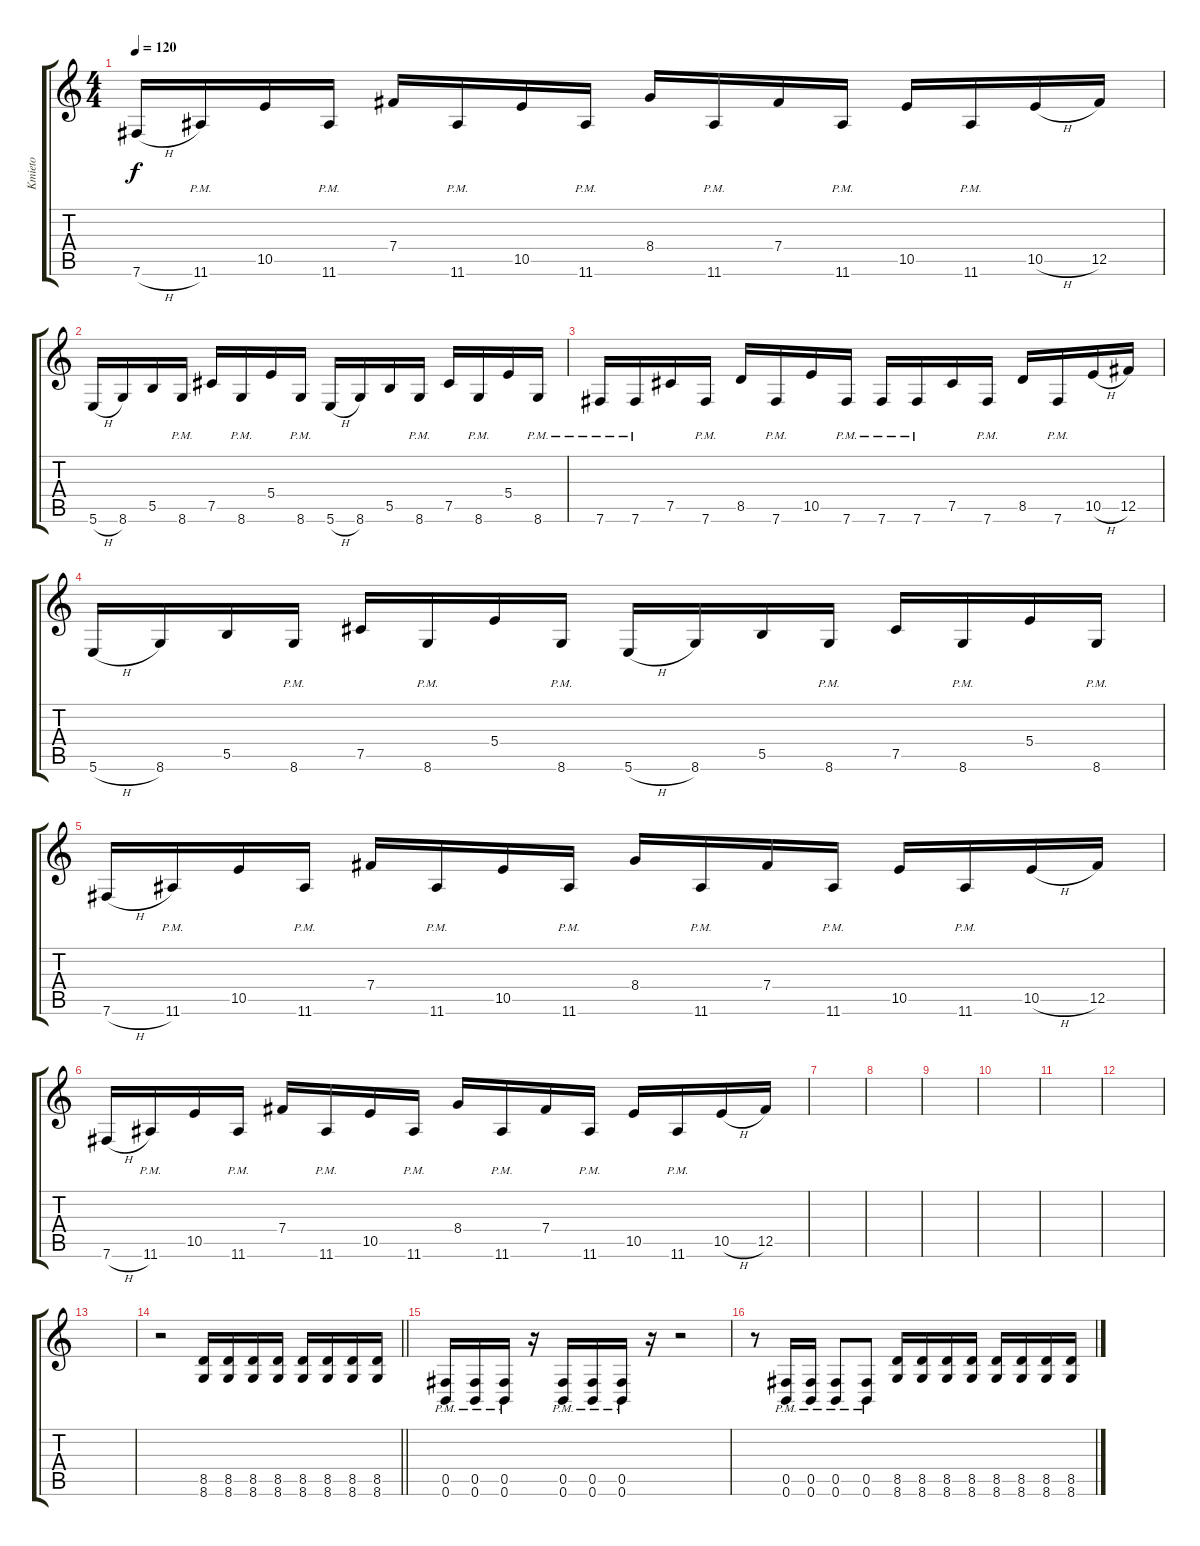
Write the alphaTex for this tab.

\track ("Kmieto" "Kmieto") {instrument distortionguitar}
\staff {score tabs}
\tuning (Db4 Ab3 E3 B2 Gb2 B1) {hide}
\ts (4 4)
\tempo 120
\clef g2
\ks c
7.6{h}.16{dy f} 11.6{pm}.16 10.5.16 11.6{pm}.16 7.4.16 11.6{pm}.16 10.5.16 11.6{pm}.16 8.4.16 11.6{pm}.16 7.4.16 11.6{pm}.16 10.5.16 11.6{pm}.16 10.5{h}.16 12.5.16 |
5.6{h}.16 8.6.16 5.5.16 8.6{pm}.16 7.5.16 8.6{pm}.16 5.4.16 8.6{pm}.16 5.6{h}.16 8.6.16 5.5.16 8.6{pm}.16 7.5.16 8.6{pm}.16 5.4.16 8.6{pm}.16 |
7.6{pm}.16 7.6{pm}.16 7.5.16 7.6{pm}.16 8.5.16 7.6{pm}.16 10.5.16 7.6{pm}.16 7.6{pm}.16 7.6{pm}.16 7.5.16 7.6{pm}.16 8.5.16 7.6{pm}.16 10.5{h}.16 12.5.16 |
5.6{h}.16 8.6.16 5.5.16 8.6{pm}.16 7.5.16 8.6{pm}.16 5.4.16 8.6{pm}.16 5.6{h}.16 8.6.16 5.5.16 8.6{pm}.16 7.5.16 8.6{pm}.16 5.4.16 8.6{pm}.16 |
7.6{h}.16 11.6{pm}.16 10.5.16 11.6{pm}.16 7.4.16 11.6{pm}.16 10.5.16 11.6{pm}.16 8.4.16 11.6{pm}.16 7.4.16 11.6{pm}.16 10.5.16 11.6{pm}.16 10.5{h}.16 12.5.16 |
7.6{h}.16 11.6{pm}.16 10.5.16 11.6{pm}.16 7.4.16 11.6{pm}.16 10.5.16 11.6{pm}.16 8.4.16 11.6{pm}.16 7.4.16 11.6{pm}.16 10.5.16 11.6{pm}.16 10.5{h}.16 12.5.16 |
|
|
|
|
|
|
|
\barLineRight lightlight
r.2 (8.5 8.6).16 (8.5 8.6).16 (8.5 8.6).16 (8.5 8.6).16 (8.5 8.6).16 (8.5 8.6).16 (8.5 8.6).16 (8.5 8.6).16 |
(0.5{pm} 0.6{pm}).16 (0.5{pm} 0.6{pm}).16 (0.5{pm} 0.6{pm}).16 r.16 (0.5{pm} 0.6{pm}).16 (0.5{pm} 0.6{pm}).16 (0.5{pm} 0.6{pm}).16 r.16 r.2 |
r.8 (0.5{pm} 0.6{pm}).16 (0.5{pm} 0.6{pm}).16 (0.5{pm} 0.6{pm}).8 (0.5{pm} 0.6{pm}).8 (8.5 8.6).16 (8.5 8.6).16 (8.5 8.6).16 (8.5 8.6).16 (8.5 8.6).16 (8.5 8.6).16 (8.5 8.6).16 (8.5 8.6).16
